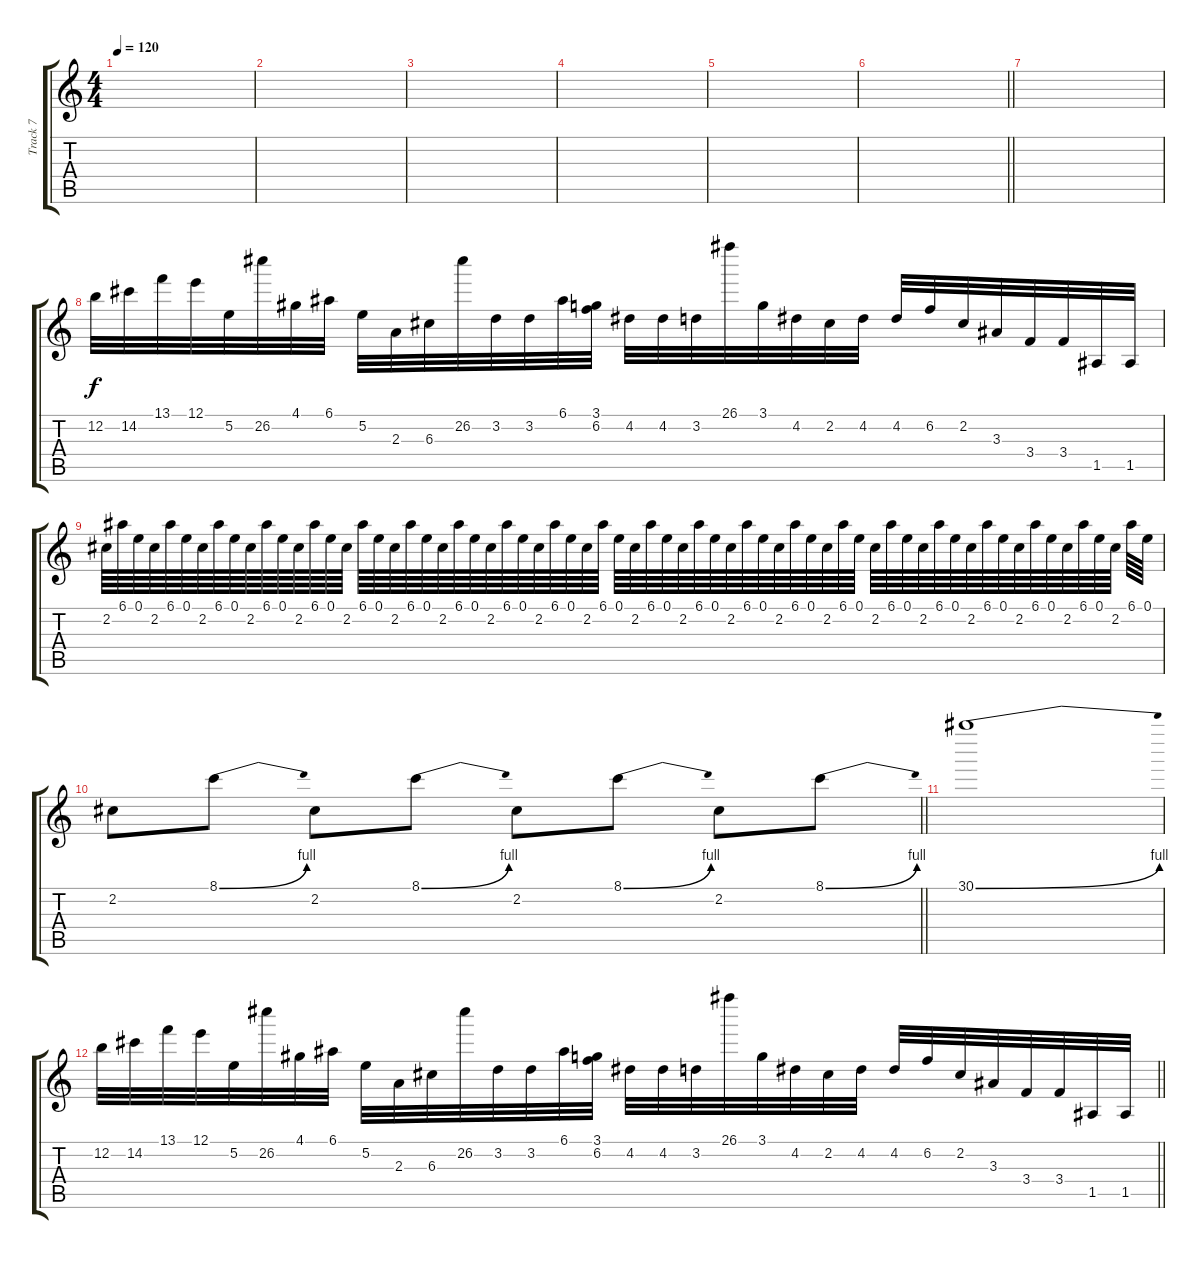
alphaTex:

\track ("Track 7" "Track 7") {instrument distortionguitar}
\staff {score tabs}
\tuning (E4 B3 G3 D3 A2 E2) {hide}
\ts (4 4)
\tempo 120
\clef g2
\ks c
|
|
|
|
|
\barLineRight lightlight
|
|
12.2.32 14.2.32 13.1.32 12.1.32 5.2.32 26.2.32 4.1.32 6.1.32 5.2.32 2.3.32 6.3.32 26.2.32 3.2.32 3.2.32 6.1.32 (3.1 6.2).32 4.2.32 4.2.32 3.2.32 26.1.32 3.1.32 4.2.32 2.2.32 4.2.32 4.2.32 6.2.32 2.2.32 3.3.32 3.4.32 3.4.32 1.5.32 1.5.32 |
2.2.64 6.1.64 0.1.64 2.2.64 6.1.64 0.1.64 2.2.64 6.1.64 0.1.64 2.2.64 6.1.64 0.1.64 2.2.64 6.1.64 0.1.64 2.2.64 6.1.64 0.1.64 2.2.64 6.1.64 0.1.64 2.2.64 6.1.64 0.1.64 2.2.64 6.1.64 0.1.64 2.2.64 6.1.64 0.1.64 2.2.64 6.1.64 0.1.64 2.2.64 6.1.64 0.1.64 2.2.64 6.1.64 0.1.64 2.2.64 6.1.64 0.1.64 2.2.64 6.1.64 0.1.64 2.2.64 6.1.64 0.1.64 2.2.64 6.1.64 0.1.64 2.2.64 6.1.64 0.1.64 2.2.64 6.1.64 0.1.64 2.2.64 6.1.64 0.1.64 2.2.64 6.1.64 0.1.64 2.2.64 6.1.64 0.1.64 |
\barLineRight lightlight
2.2.8 8.1{be (bend 0 0 60 4)}.8 2.2.8 8.1{be (bend 0 0 60 4)}.8 2.2.8 8.1{be (bend 0 0 60 4)}.8 2.2.8 8.1{be (bend 0 0 60 4)}.8 |
30.1{be (bend 0 0 60 4)}.1 |
\barLineRight lightlight
12.2.32 14.2.32 13.1.32 12.1.32 5.2.32 26.2.32 4.1.32 6.1.32 5.2.32 2.3.32 6.3.32 26.2.32 3.2.32 3.2.32 6.1.32 (3.1 6.2).32 4.2.32 4.2.32 3.2.32 26.1.32 3.1.32 4.2.32 2.2.32 4.2.32 4.2.32 6.2.32 2.2.32 3.3.32 3.4.32 3.4.32 1.5.32 1.5.32
